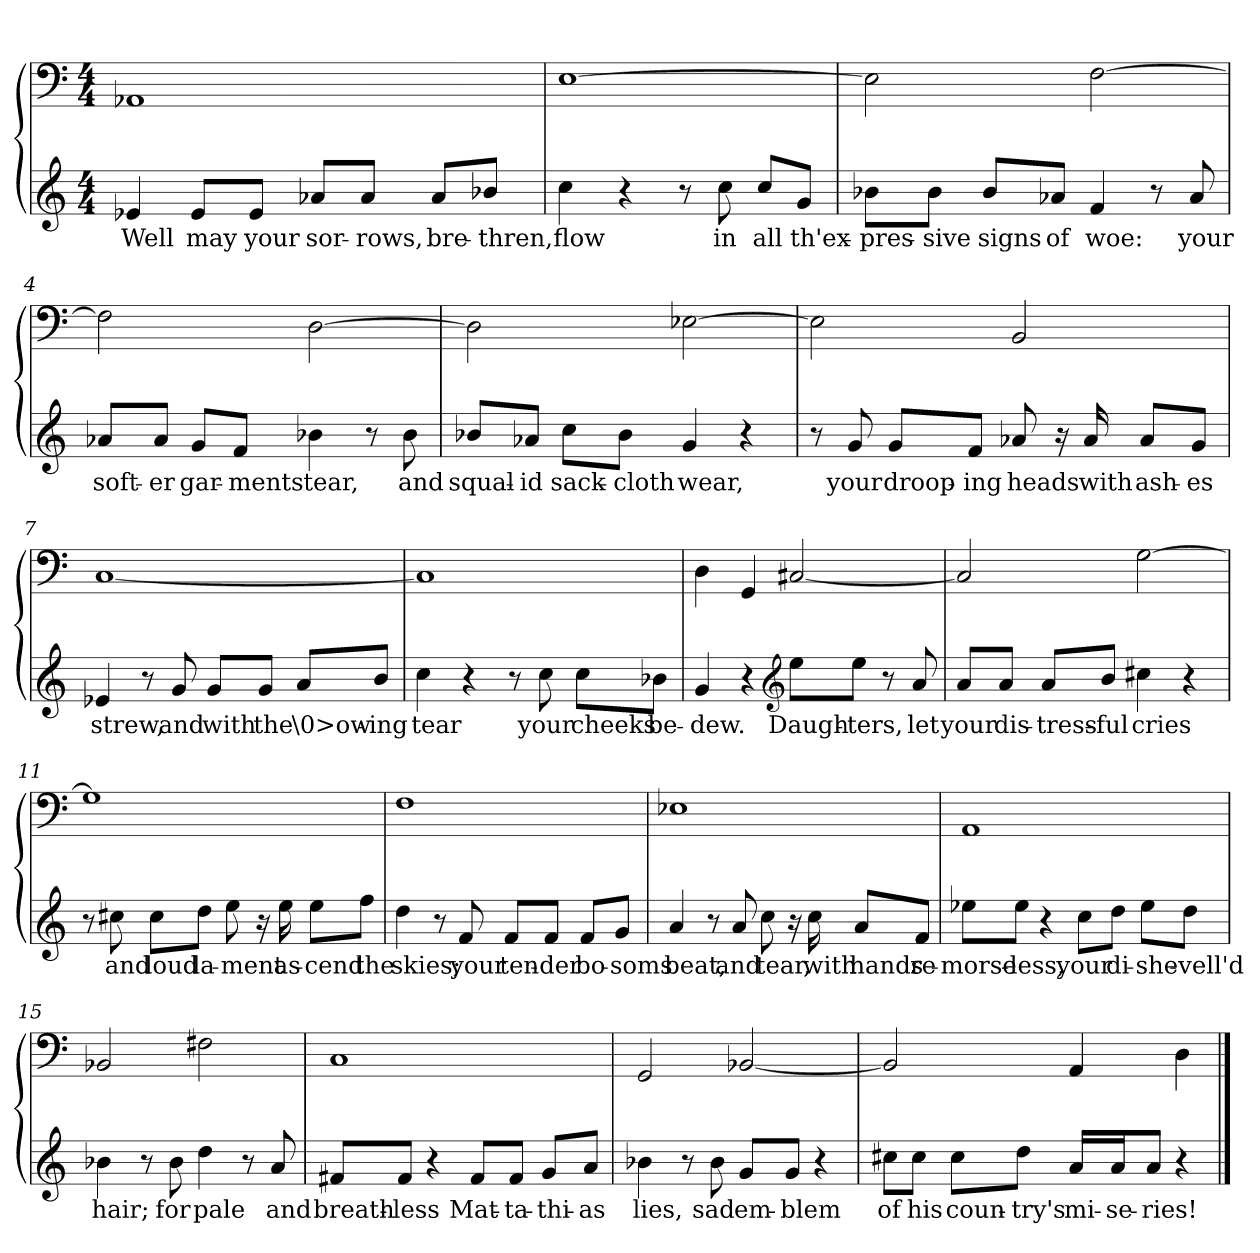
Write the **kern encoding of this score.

**kern	**text	**kern
*part1	*part1	*part1
*staff2	*staff2	*staff1
*clefG2	*	*clefF4
*k[]	*	*k[]
*C:	*	*C:
*M4/4	*	*M4/4
=1	=1	=1
4e-X/	Well	1AA-X/
8e-/L	may	.
8e-/J	your	.
8a-X/L	sor-	.
8a-/J	-rows,	.
8a-/L	bre-	.
8b-X/J	-thren,	.
=2	=2	=2
4cc\	flow	[1E\
4r	.	.
8r	.	.
8cc\	in	.
8cc/L	all	.
8g/J	th'ex-	.
=3	=3	=3
8b-X\L	-pres-	2E\]
8b-\J	-sive	.
8b-/L	signs	.
8a-X/J	of	.
4f/	woe:	[2F\
8r	.	.
8a-/	your	.
=4	=4	=4
8a-X/L	soft-	2F\]
8a-/J	-er	.
8g/L	gar-	.
8f/J	-ments	.
4b-X\	tear,	[2D\
8r	.	.
8b-\	and	.
=5	=5	=5
8b-X/L	squal-	2D\]
8a-X/J	-id	.
8cc\L	sack-	.
8b-\J	-cloth	.
4g/	wear,	[2E-X\
4r	.	.
=6	=6	=6
8r	.	2E-\]
8g/	your	.
8g/L	droop-	.
8f/J	-ing	.
8a-X/	heads	2BB/
16r	.	.
16a-/	with	.
8a-/L	ash-	.
8g/J	-es	.
=7	=7	=7
4e-X/	strew,	[1C/
8r	.	.
8g/	and	.
8g/L	with	.
8g/J	the	.
8a/L	\0>ow-	.
8b/J	-ing	.
=8	=8	=8
4cc\	tear	1C/]
4r	.	.
8r	.	.
8cc\	your	.
8cc\L	cheeks	.
8b-X\J	be-	.
=9	=9	=9
4g/	-dew.	4D\
4r	.	4GG/
*clefG2	*	*
8ee\L	Daugh-	[2C#X/
8ee\J	-ters,	.
8r	.	.
8a/	let	.
=10	=10	=10
8a/L	your	2C#/]
8a/J	dis-	.
8a/L	-tress-	.
8b/J	-ful	.
4cc#X\	cries	[2G\
4r	.	.
=11	=11	=11
8r	.	1G\]
8cc#X\	and	.
8cc#\L	loud	.
8dd\J	la-	.
8ee\	-ment	.
16r	.	.
16ee\	as-	.
8ee\L	-cend	.
8ff\J	the	.
=12	=12	=12
4dd\	skies;	1F\
8r	.	.
8f/	your	.
8f/L	ten-	.
8f/J	-der	.
8f/L	bo-	.
8g/J	-soms	.
=13	=13	=13
4a/	beat,	1E-X\
8r	.	.
8a/	and	.
8cc\	tear,	.
16r	.	.
16cc\	with	.
8a/L	hands	.
8f/J	re-	.
=14	=14	=14
8ee-X\L	-morse-	1AA/
8ee-\J	-less,	.
4r	.	.
8cc\L	your	.
8dd\J	di-	.
8ee-\L	-she-	.
8dd\J	-vell'd	.
=15	=15	=15
4b-X\	hair;	2BB-X/
8r	.	.
8b-\	for	.
4dd\	pale	2F#X\
8r	.	.
8a/	and	.
=16	=16	=16
8f#X/L	breath-	1C/
8f#/J	-less	.
4r	.	.
8f#/L	Mat-	.
8f#/J	-ta-	.
8g/L	-thi-	.
8a/J	-as	.
=17	=17	=17
4b-X\	lies,	2GG/
8r	.	.
8b-\	sad	.
8g/L	em-	[2BB-X/
8g/J	-blem	.
4r	.	.
=18	=18	=18
8cc#X\L	of	2BB-/]
8cc#\J	his	.
8cc#\L	coun-	.
8dd\J	-try's	.
16a/LL	mi-	4AA/
16a/J	-se-	.
8a/J	-ries!	.
4r	.	4D\
==	==	==
*-	*-	*-
